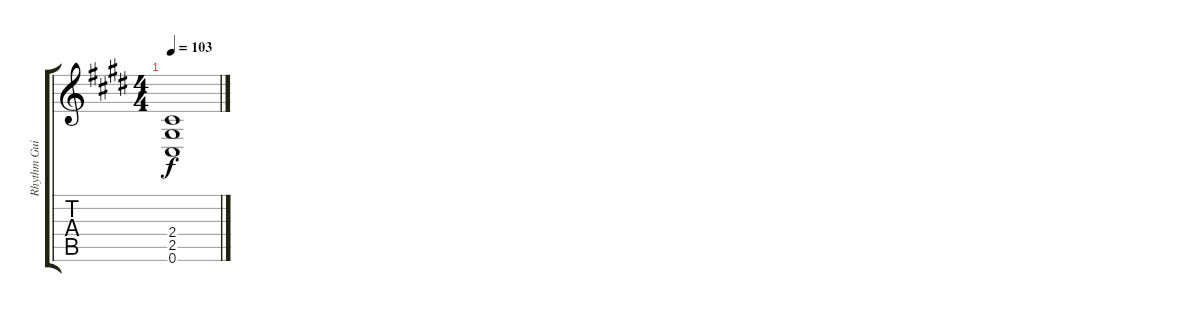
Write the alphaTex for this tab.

\track ("Rhythm Guitar" "Rhythm Gui") {instrument overdrivenguitar}
\staff {score tabs}
\tuning (Db4 Ab3 E3 B2 Gb2 Db2) {hide}
\ts (4 4)
\tempo 103
\clef g2
\ks c#minor
(2.4{t} 2.5{t} 0.6{t}).1{dy f}
